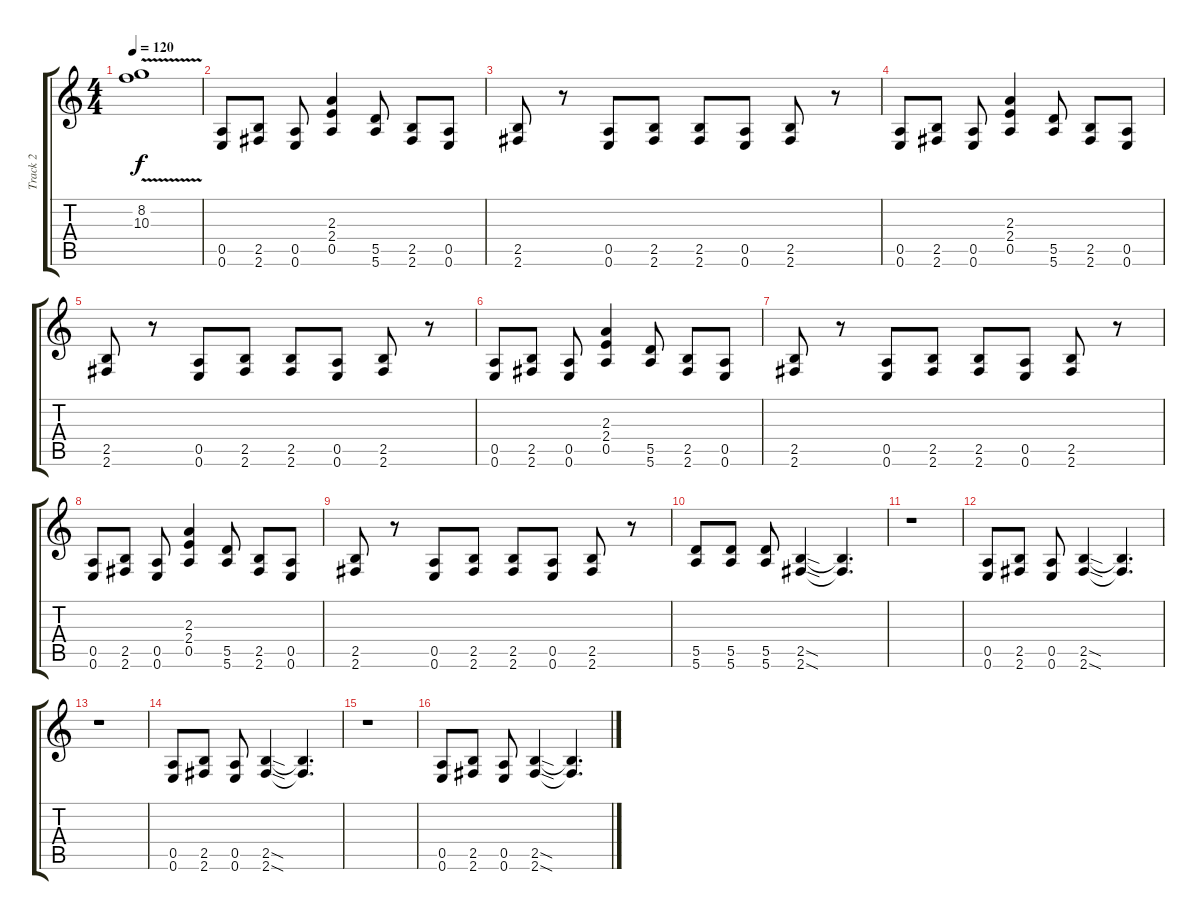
\track ("Track 2" "Track 2") {instrument distortionguitar}
\staff {score tabs}
\tuning (E4 B3 G3 D3 A2 E2) {hide}
\ts (4 4)
\tempo 120
\clef g2
\ks c
(8.2{v} 10.3{v}).1{dy f} |
(0.5 0.6).8 (2.5 2.6).8 (0.5 0.6).8 (2.3 2.4 0.5).4 (5.5 5.6).8 (2.5 2.6).8 (0.5 0.6).8 |
(2.5 2.6).8 r.8 (0.5 0.6).8 (2.5 2.6).8 (2.5 2.6).8 (0.5 0.6).8 (2.5 2.6).8 r.8 |
(0.5 0.6).8 (2.5 2.6).8 (0.5 0.6).8 (2.3 2.4 0.5).4 (5.5 5.6).8 (2.5 2.6).8 (0.5 0.6).8 |
(2.5 2.6).8 r.8 (0.5 0.6).8 (2.5 2.6).8 (2.5 2.6).8 (0.5 0.6).8 (2.5 2.6).8 r.8 |
(0.5 0.6).8 (2.5 2.6).8 (0.5 0.6).8 (2.3 2.4 0.5).4 (5.5 5.6).8 (2.5 2.6).8 (0.5 0.6).8 |
(2.5 2.6).8 r.8 (0.5 0.6).8 (2.5 2.6).8 (2.5 2.6).8 (0.5 0.6).8 (2.5 2.6).8 r.8 |
(0.5 0.6).8 (2.5 2.6).8 (0.5 0.6).8 (2.3 2.4 0.5).4 (5.5 5.6).8 (2.5 2.6).8 (0.5 0.6).8 |
(2.5 2.6).8 r.8 (0.5 0.6).8 (2.5 2.6).8 (2.5 2.6).8 (0.5 0.6).8 (2.5 2.6).8 r.8 |
(5.5 5.6).8 (5.5 5.6).8 (5.5 5.6).8 (2.5{sod} 2.6{sod}).4 (2.5{t} 2.6{t}).4{d} |
r.1 |
(0.5 0.6).8 (2.5 2.6).8 (0.5 0.6).8 (2.5{sod} 2.6{sod}).4 (2.5{t} 2.6{t}).4{d} |
r.1 |
(0.5 0.6).8 (2.5 2.6).8 (0.5 0.6).8 (2.5{sod} 2.6{sod}).4 (2.5{t} 2.6{t}).4{d} |
r.1 |
(0.5 0.6).8 (2.5 2.6).8 (0.5 0.6).8 (2.5{sod} 2.6{sod}).4 (2.5{t} 2.6{t}).4{d}
